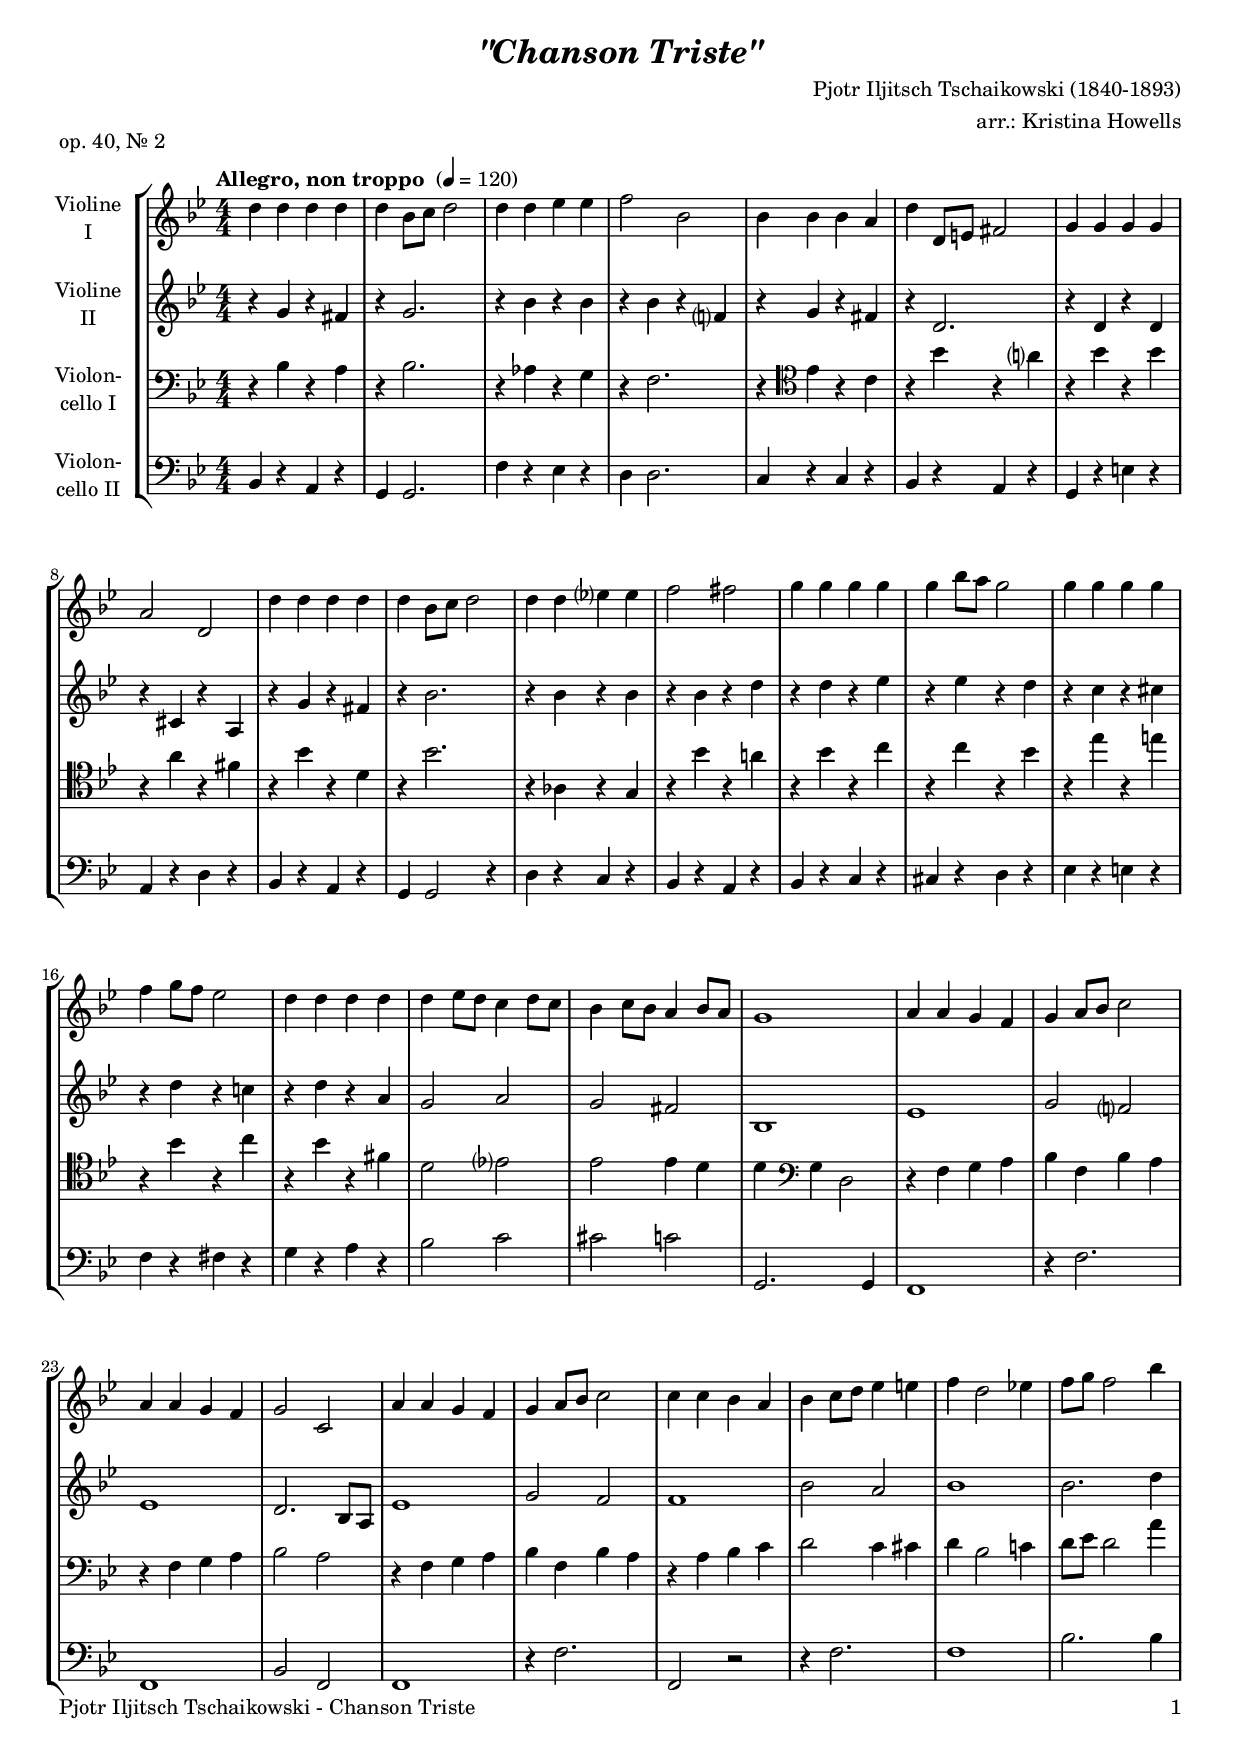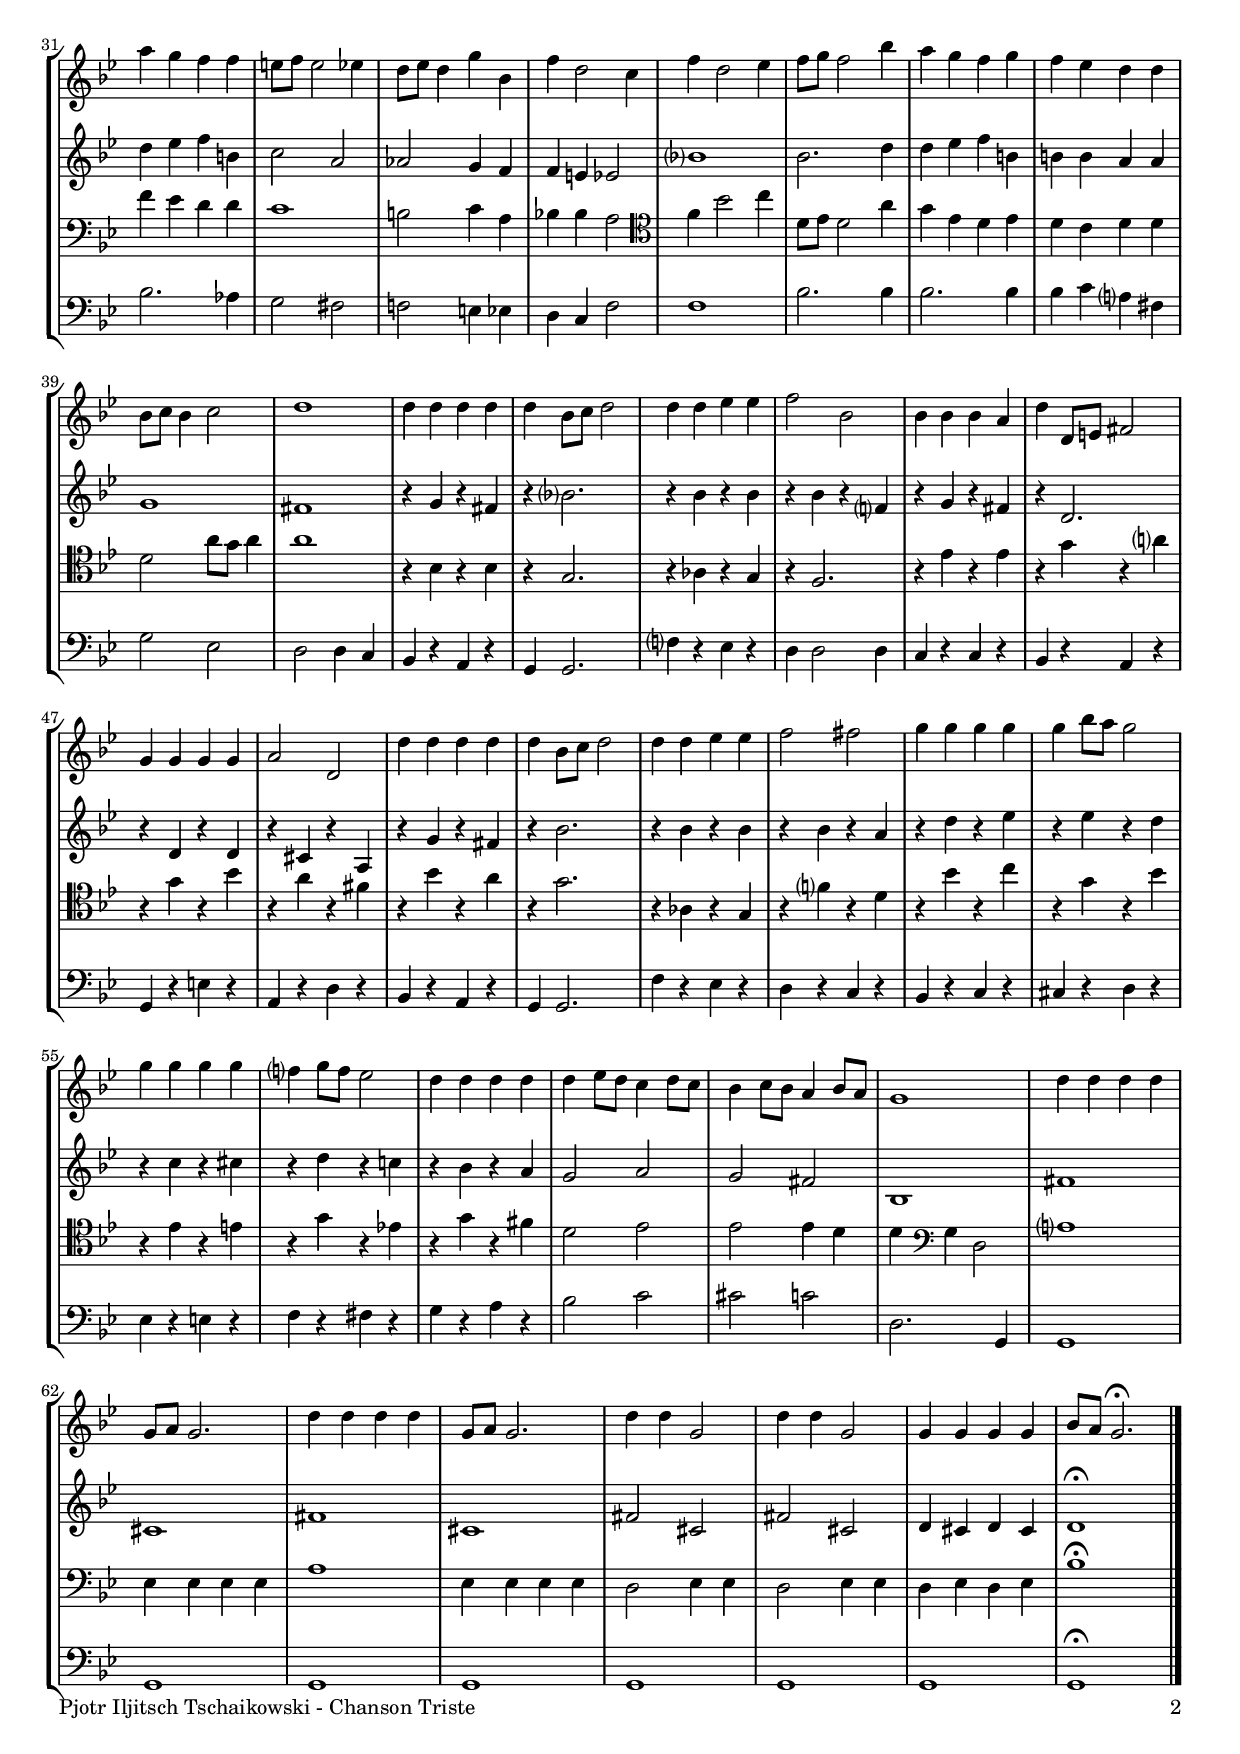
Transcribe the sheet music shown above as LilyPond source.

\version "2.20.2"
\include "deutsch.ly"

#(set-global-staff-size 18)

\header {
  title     = \markup \bold \italic "\"Chanson Triste\""
  composer  = "Pjotr Iljitsch Tschaikowski (1840-1893)"
  arranger  = "arr.: Kristina Howells"
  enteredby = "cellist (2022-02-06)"
  piece     = "op. 40, Nr. 2"
}

voiceconsts = {
  \key g \minor
  \clef "treble"
  \time 4/4
  \numericTimeSignature
  \compressEmptyMeasures
% Set default beaming for all staves
%  \set Timing.beamExceptions = #'()
%  \set Timing.baseMoment     = #(ly:make-moment 1 4)
%  \set Timing.beatStructure  = #'(1 1 1)
  \tempo "Allegro, non troppo " 4=120
}

mist = "string ensemble 1"
mivl = "violin"
miba = "cello"

lagm = \mark \markup \box "Largamente."
semf = \mark \markup \box "sempre f"

va = \relative c'' {
 \voiceconsts

 d4 d d d
 d b8 c d2
 d4 d es es
 f2 b,
 b4 b b a

 d d,8 e fis2
 g4 g g g
 a2 d,
 d'4 d d d
 d b8 c d2

 d4 d es? es
 f2 fis
 g4 g g g
 g b8 a g2
 g4 g g g

 f g8 f es2
 d4 d d d
 d es8 d c4 d8 c
 b4 c8 b a4 b8 a
 g1

 a4 a g f
 g a8 b c2
 a4 a g f
 g2 c,
 a'4 a g f

 g a8 b c2
 c4 c b a
 b c8 d es4 e
 f d2 es!4
 f8 g f2 b4

 a g f f
 e8 f e2 es4
 d8 es d4 g b,
 f' d2 c4
 f d2 es4

 f8 g f2 b4
 a g f g
 f es d d
 b8 c b4 c2
 d1

 d4 d d d
 d b8 c d2
 d4 d es es
 f2 b,
 b4 b b a

 d d,8 e fis2
 g4 g g g
 a2 d,
 d'4 d d d
 d b8 c d2

 d4 d es es
 f2 fis
 g4 g g g
 g b8 a g2
 g4 g g g

 f? g8 f es2
 d4 d d d
 d es8 d c4 d8 c
 b4 c8 b a4 b8 a
 g1

 d'4 d d d
 g,8 a g2.
 d'4 d d d
 g,8 a g2.
 d'4 d g,2

 d'4 d g,2
 g4 g g g
 b8 a g2.\fermata \bar "|."
}

vb = \relative c'' {
 \voiceconsts

 r4 g r fis
 r g2.
 r4 b r b
 r b r f?
 r g r fis

 r d2.
 r4 d r d
 r cis r a
 r g' r fis
 r b2.

 r4 b r b
 r b r d
 r d r es
 r es r d
 r c r cis

 r d r c!
 r d r a
 g2 a
 g fis
 b,1

 es
 g2 f?
 es1
 d2. b8 a
 es'1

 g2 f
 f1
 b2 a
 b1
 b2. d4

 d es f h,
 c2 a
 as g4 f
 f e es2
 b'?1

 b2. d4
 d es f h,
 h h a a
 g1
 fis

 r4 g r fis
 r b?2.
 r4 b r b
 r b r f?
 r g r fis

 r d2.
 r4 d r d
 r cis r a
 r g' r fis
 r b2.

 r4 b r b
 r b r a
 r d r es
 r es r d
 r c r cis

 r d r c!
 r b r a
 g2 a
 g fis
 b,1

 fis'
 cis
 fis
 cis
 fis2 cis

 fis cis
 d4 cis d cis
 d1\fermata \bar "|."
}

vc = \relative c' {
 \voiceconsts
 \clef "bass"

 r4 b r a
 r b2.
 r4 as r g
 r f2.
 r4 \clef "tenor" es' r c

 r b' r a?
 r b r b
 r a r fis
 r b r d,
 r b'2.

 r4 as, r g
 r b' r a!
 r b r c
 r c r b
 r es r e

 r b r c
 r b r fis
 d2 es?
 es es4 d
 d \clef "bass" g, d2

 r4 f g a
 b f b a
 r f g a
 b2 a
 r4 f g a

 b f b a
 r a b c
 d2 c4 cis
 d b2 c!4
 d8 es d2 a'4

 f es d d
 c1
 h2 c4 a
 b! b a2 \clef "tenor"
 f'4 b2 c4

 d,8 es d2 a'4
 g es d es
 d c d d
 d2 a'8 g a4
 a1

 r4 b, r b
 r g2.
 r4 as r g
 r f2.
 r4 es' r es

 r g r a?
 r g r b
 r a r fis
 r b r a
 r g2.

 r4 as, r g
 r f'? r d
 r b' r c
 r g r b
 r es, r e

 r g r es!
 r g r fis
 d2 es
 es es4 d
 d \clef "bass" g, d2

 a'?1
 es4 es es es
 a1
 es4 es es es
 d2 es4 es

 d2 es4 es
 d es d es
 b'1\fermata \bar "|."
}

vd = \relative c {
 \voiceconsts
 \clef "bass"

 b4 r a r
 g g2.
 f'4 r es r
 d d2.
 c4 r c r

 b r a r
 g r e' r
 a, r d r
 b r a r
 g g2 r4

 d'4 r c r
 b r a r
 b r c r
 cis r d r
 es r e r

 f r fis r
 g r a r
 b2 c
 cis c
 g,2. g4

 f1
 r4 f'2.
 f,1
 b2 f
 f1

 r4 f'2.
 f,2 r
 r4 f'2.
 f1
 b2. b4

 b2. as4
 g2 fis
 f! e4 es
 d c f2
 f1

 b2. b4
 b2. b4
 b c a? fis
 g2 es
 d d4 c

 b r a r
 g g2.
 f'?4 r es r
 d d2 d4
 c r c r

 b r a r
 g r e' r
 a, r d r
 b r a r
 g g2.

 f'4 r es r
 d r c r
 b r c r
 cis r d r
 es r e r

 f r fis r
 g r a r
 b2 c
 cis c
 d,2. g,4

 g1
 g
 g
 g
 g

 g
 g
 g\fermata \bar "|."
}


music = \new StaffGroup <<
      \new Staff {
	\set Staff.midiInstrument = \mivl
	\set Staff.instrumentName = \markup \center-column { "Violine" "I" }
	\transpose g g { \va }
      }

      \new Staff {
	\set Staff.midiInstrument = \mivl
	\set Staff.instrumentName = \markup \center-column { "Violine" "II" }
	\transpose g g { \vb }
      }

      \new Staff {
	\set Staff.midiInstrument = \miba
	\set Staff.instrumentName = \markup \center-column { "Violon-" "cello I" }
	\transpose g g { \vc }
      }

      \new Staff {
	\set Staff.midiInstrument = \miba
	\set Staff.instrumentName = \markup \center-column { "Violon-" "cello II" }
	\transpose g g { \vd }
      }
>>

\book {
   \paper {
    print-page-number = ##t
    print-first-page-number = ##t
    ragged-last-bottom = ##f
    oddHeaderMarkup = \markup \null
    evenHeaderMarkup = \markup \null
    oddFooterMarkup = \markup {
      \fill-line {
%        \on-the-fly #print-page-number-check-first
        "Pjotr Iljitsch Tschaikowski - Chanson Triste" \fromproperty #'page:page-number-string
      }
    }
    evenFooterMarkup = \oddFooterMarkup
  } \score {
    \music
    \layout {}
  }

  \score {
    \unfoldRepeats \music

    \midi {
      \context {
        \Score
      }
    }
  }
}